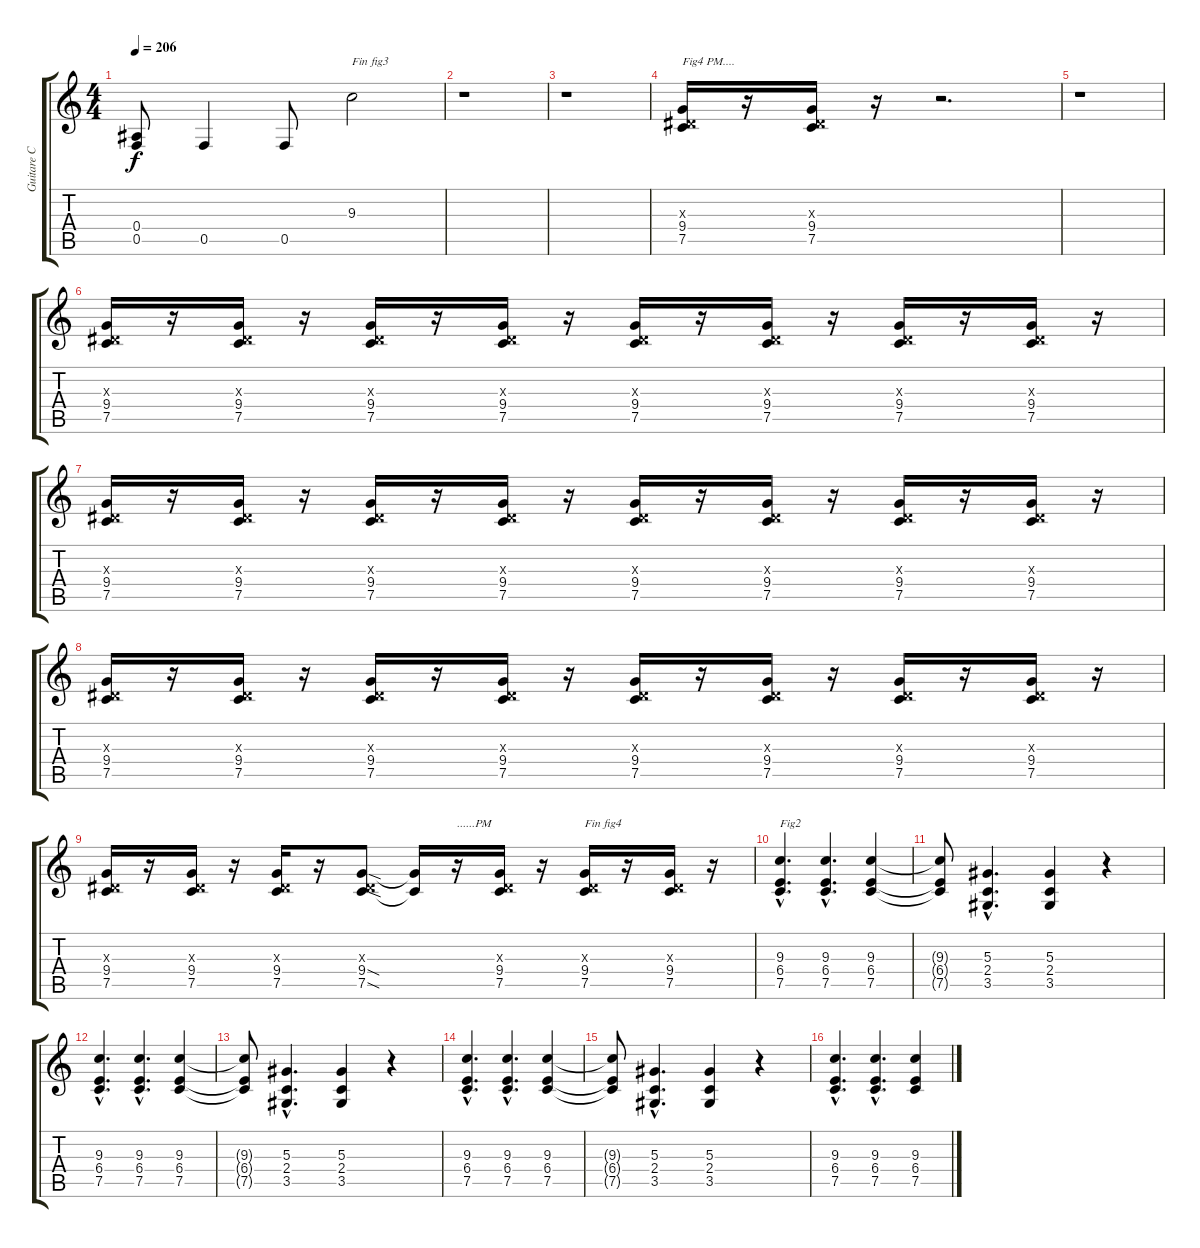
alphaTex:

\track ("Guitare C" "Guitare C") {instrument overdrivenguitar}
\staff {score tabs}
\tuning (C4 G3 Eb3 Bb2 F2 C2) {hide}
\ts (4 4)
\tempo 206
\clef g2
\ks c
(0.4 0.5{t}).8{dy f} 0.5.4 0.5.8 9.3.2{txt "Fin fig3"} |
r.1 |
r.1 |
(0.3{x} 9.4 7.5).16{txt "Fig4 PM...."} r.16 (0.3{x} 9.4 7.5).16 r.16 r.2{d} |
r.1 |
(0.3{x} 9.4 7.5).16 r.16 (0.3{x} 9.4 7.5).16 r.16 (0.3{x} 9.4 7.5).16 r.16 (0.3{x} 9.4 7.5).16 r.16 (0.3{x} 9.4 7.5).16 r.16 (0.3{x} 9.4 7.5).16 r.16 (0.3{x} 9.4 7.5).16 r.16 (0.3{x} 9.4 7.5).16 r.16 |
(0.3{x} 9.4 7.5).16 r.16 (0.3{x} 9.4 7.5).16 r.16 (0.3{x} 9.4 7.5).16 r.16 (0.3{x} 9.4 7.5).16 r.16 (0.3{x} 9.4 7.5).16 r.16 (0.3{x} 9.4 7.5).16 r.16 (0.3{x} 9.4 7.5).16 r.16 (0.3{x} 9.4 7.5).16 r.16 |
(0.3{x} 9.4 7.5).16 r.16 (0.3{x} 9.4 7.5).16 r.16 (0.3{x} 9.4 7.5).16 r.16 (0.3{x} 9.4 7.5).16 r.16 (0.3{x} 9.4 7.5).16 r.16 (0.3{x} 9.4 7.5).16 r.16 (0.3{x} 9.4 7.5).16 r.16 (0.3{x} 9.4 7.5).16 r.16 |
(0.3{x} 9.4 7.5).16 r.16 (0.3{x} 9.4 7.5).16 r.16 (0.3{x} 9.4 7.5).16 r.16 (0.3{x} 9.4{sod} 7.5{sod}).8 (9.4{t} 7.5{t}).16 r.16{txt "......PM"} (0.3{x} 9.4 7.5).16 r.16 (0.3{x} 9.4 7.5).16{txt "Fin fig4"} r.16 (0.3{x} 9.4 7.5).16 r.16 |
(9.3{hac} 6.4{hac} 7.5{hac}).4{d txt "Fig2"} (9.3{hac} 6.4{hac} 7.5{hac}).4{d} (9.3 6.4 7.5).4 |
(9.3{t} 6.4{t} 7.5{t}).8 (5.3{hac} 2.4{hac} 3.5{hac}).4{d} (5.3 2.4 3.5).4 r.4 |
(9.3{hac} 6.4{hac} 7.5{hac}).4{d} (9.3{hac} 6.4{hac} 7.5{hac}).4{d} (9.3 6.4 7.5).4 |
(9.3{t} 6.4{t} 7.5{t}).8 (5.3{hac} 2.4{hac} 3.5{hac}).4{d} (5.3 2.4 3.5).4 r.4 |
(9.3{hac} 6.4{hac} 7.5{hac}).4{d} (9.3{hac} 6.4{hac} 7.5{hac}).4{d} (9.3 6.4 7.5).4 |
(9.3{t} 6.4{t} 7.5{t}).8 (5.3{hac} 2.4{hac} 3.5{hac}).4{d} (5.3 2.4 3.5).4 r.4 |
(9.3{hac} 6.4{hac} 7.5{hac}).4{d} (9.3{hac} 6.4{hac} 7.5{hac}).4{d} (9.3 6.4 7.5).4
